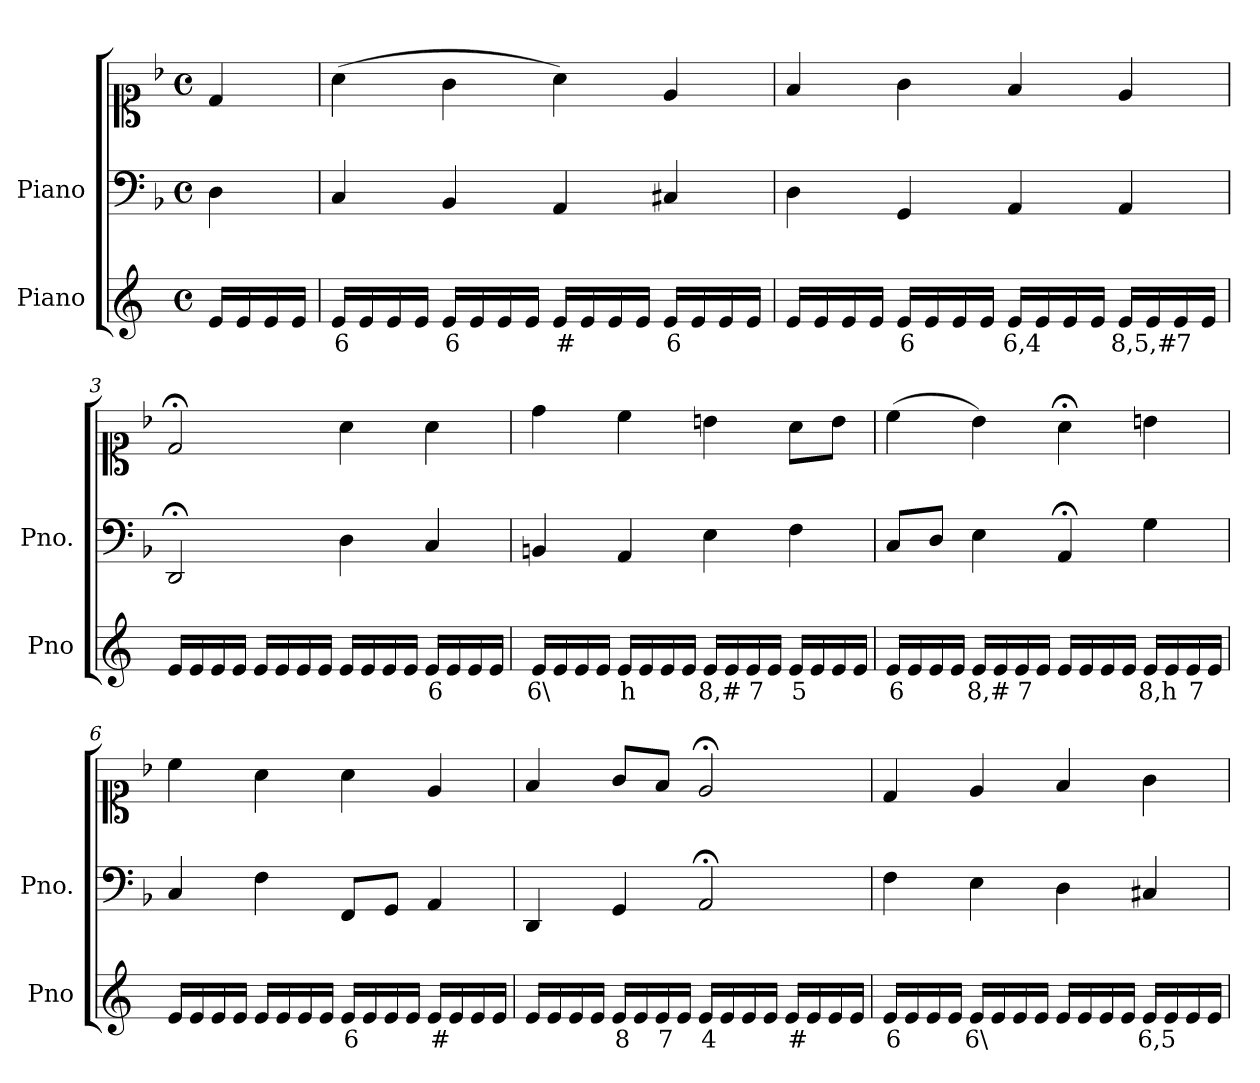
**kern	**text	**kern	**kern
*part2	*part2	*part1	*part1
*staff3	*staff3	*staff2	*staff1
*I"Piano	*	*I"Piano	*
*I'Pno	*	*I'Pno.	*
*clefG2	*	*clefF4	*clefC1
*k[]	*	*k[b-]	*k[b-]
*M4/4	*	*M4/4	*M4/4
*met(c)	*	*met(c)	*met(c)
=	=	=	=
16e/LL	.	4D\	4d/
16e/	.	.	.
16e/	.	.	.
16e/JJ	.	.	.
=1	=1	=1	=1
!	!LO:LY:b	!	!
16e/LL	6	4C/	(>4a\
16e/	.	.	.
16e/	.	.	.
16e/JJ	.	.	.
!	!LO:LY:b	!	!
16e/LL	6	4BB-/	4g\
16e/	.	.	.
16e/	.	.	.
16e/JJ	.	.	.
!	!LO:LY:b	!	!
16e/LL	#	4AA/	4a\)
16e/	.	.	.
16e/	.	.	.
16e/JJ	.	.	.
!	!LO:LY:b	!	!
16e/LL	6	4C#X/	4e/
16e/	.	.	.
16e/	.	.	.
16e/JJ	.	.	.
=2	=2	=2	=2
16e/LL	.	4D\	4f/
16e/	.	.	.
16e/	.	.	.
16e/JJ	.	.	.
!	!LO:LY:b	!	!
16e/LL	6	4GG/	4g\
16e/	.	.	.
16e/	.	.	.
16e/JJ	.	.	.
!	!LO:LY:b	!	!
16e/LL	6,4	4AA/	4f/
16e/	.	.	.
16e/	.	.	.
16e/JJ	.	.	.
!	!LO:LY:b	!	!
16e/LL	8,5,#	4AA/	4e/
16e/	.	.	.
!	!LO:LY:b	!	!
16e/	7	.	.
16e/JJ	.	.	.
=3	=3	=3	=3
16e/LL	.	2DD;</	2d;</
16e/	.	.	.
16e/	.	.	.
16e/JJ	.	.	.
16e/LL	.	.	.
16e/	.	.	.
16e/	.	.	.
16e/JJ	.	.	.
16e/LL	.	4D\	4a\
16e/	.	.	.
16e/	.	.	.
16e/JJ	.	.	.
!	!LO:LY:b	!	!
16e/LL	6	4C/	4a\
16e/	.	.	.
16e/	.	.	.
16e/JJ	.	.	.
=4	=4	=4	=4
!	!LO:LY:b	!	!
16e/LL	6\	4BBn/	4dd\
16e/	.	.	.
16e/	.	.	.
16e/JJ	.	.	.
!	!LO:LY:b	!	!
16e/LL	h	4AA/	4cc\
16e/	.	.	.
16e/	.	.	.
16e/JJ	.	.	.
!	!LO:LY:b	!	!
16e/LL	8,#	4E\	4bn\
16e/	.	.	.
!	!LO:LY:b	!	!
16e/	7	.	.
16e/JJ	.	.	.
!	!LO:LY:b	!	!
16e/LL	5	4F\	8a\L
16e/	.	.	.
16e/	.	.	8b\J
16e/JJ	.	.	.
=5	=5	=5	=5
!	!LO:LY:b	!	!
16e/LL	6	8C/L	(>4cc\
16e/	.	.	.
16e/	.	8D/J	.
16e/JJ	.	.	.
!	!LO:LY:b	!	!
16e/LL	8,#	4E\	4b-\)
16e/	.	.	.
!	!LO:LY:b	!	!
16e/	7	.	.
16e/JJ	.	.	.
16e/LL	.	4AA;</	4a;<\
16e/	.	.	.
16e/	.	.	.
16e/JJ	.	.	.
!	!LO:LY:b	!	!
16e/LL	8,h	4G\	4bn\
16e/	.	.	.
!	!LO:LY:b	!	!
16e/	7	.	.
16e/JJ	.	.	.
=6	=6	=6	=6
16e/LL	.	4C/	4cc\
16e/	.	.	.
16e/	.	.	.
16e/JJ	.	.	.
16e/LL	.	4F\	4a\
16e/	.	.	.
16e/	.	.	.
16e/JJ	.	.	.
!	!LO:LY:b	!	!
16e/LL	6	8FF/L	4a\
16e/	.	.	.
16e/	.	8GG/J	.
16e/JJ	.	.	.
!	!LO:LY:b	!	!
16e/LL	#	4AA/	4e/
16e/	.	.	.
16e/	.	.	.
16e/JJ	.	.	.
=7	=7	=7	=7
16e/LL	.	4DD/	4f/
16e/	.	.	.
16e/	.	.	.
16e/JJ	.	.	.
!	!LO:LY:b	!	!
16e/LL	8	4GG/	8g/L
16e/	.	.	.
!	!LO:LY:b	!	!
16e/	7	.	8f/J
16e/JJ	.	.	.
!	!LO:LY:b	!	!
16e/LL	4	2AA;</	2e;</
16e/	.	.	.
16e/	.	.	.
16e/JJ	.	.	.
!	!LO:LY:b	!	!
16e/LL	#	.	.
16e/	.	.	.
16e/	.	.	.
16e/JJ	.	.	.
=8	=8	=8	=8
!	!LO:LY:b	!	!
16e/LL	6	4F\	4d/
16e/	.	.	.
16e/	.	.	.
16e/JJ	.	.	.
!	!LO:LY:b	!	!
16e/LL	6\	4E\	4e/
16e/	.	.	.
16e/	.	.	.
16e/JJ	.	.	.
16e/LL	.	4D\	4f/
16e/	.	.	.
16e/	.	.	.
16e/JJ	.	.	.
!	!LO:LY:b	!	!
16e/LL	6,5	4C#X/	4g\
16e/	.	.	.
16e/	.	.	.
16e/JJ	.	.	.
=	=	=	=
*-	*-	*-	*-
